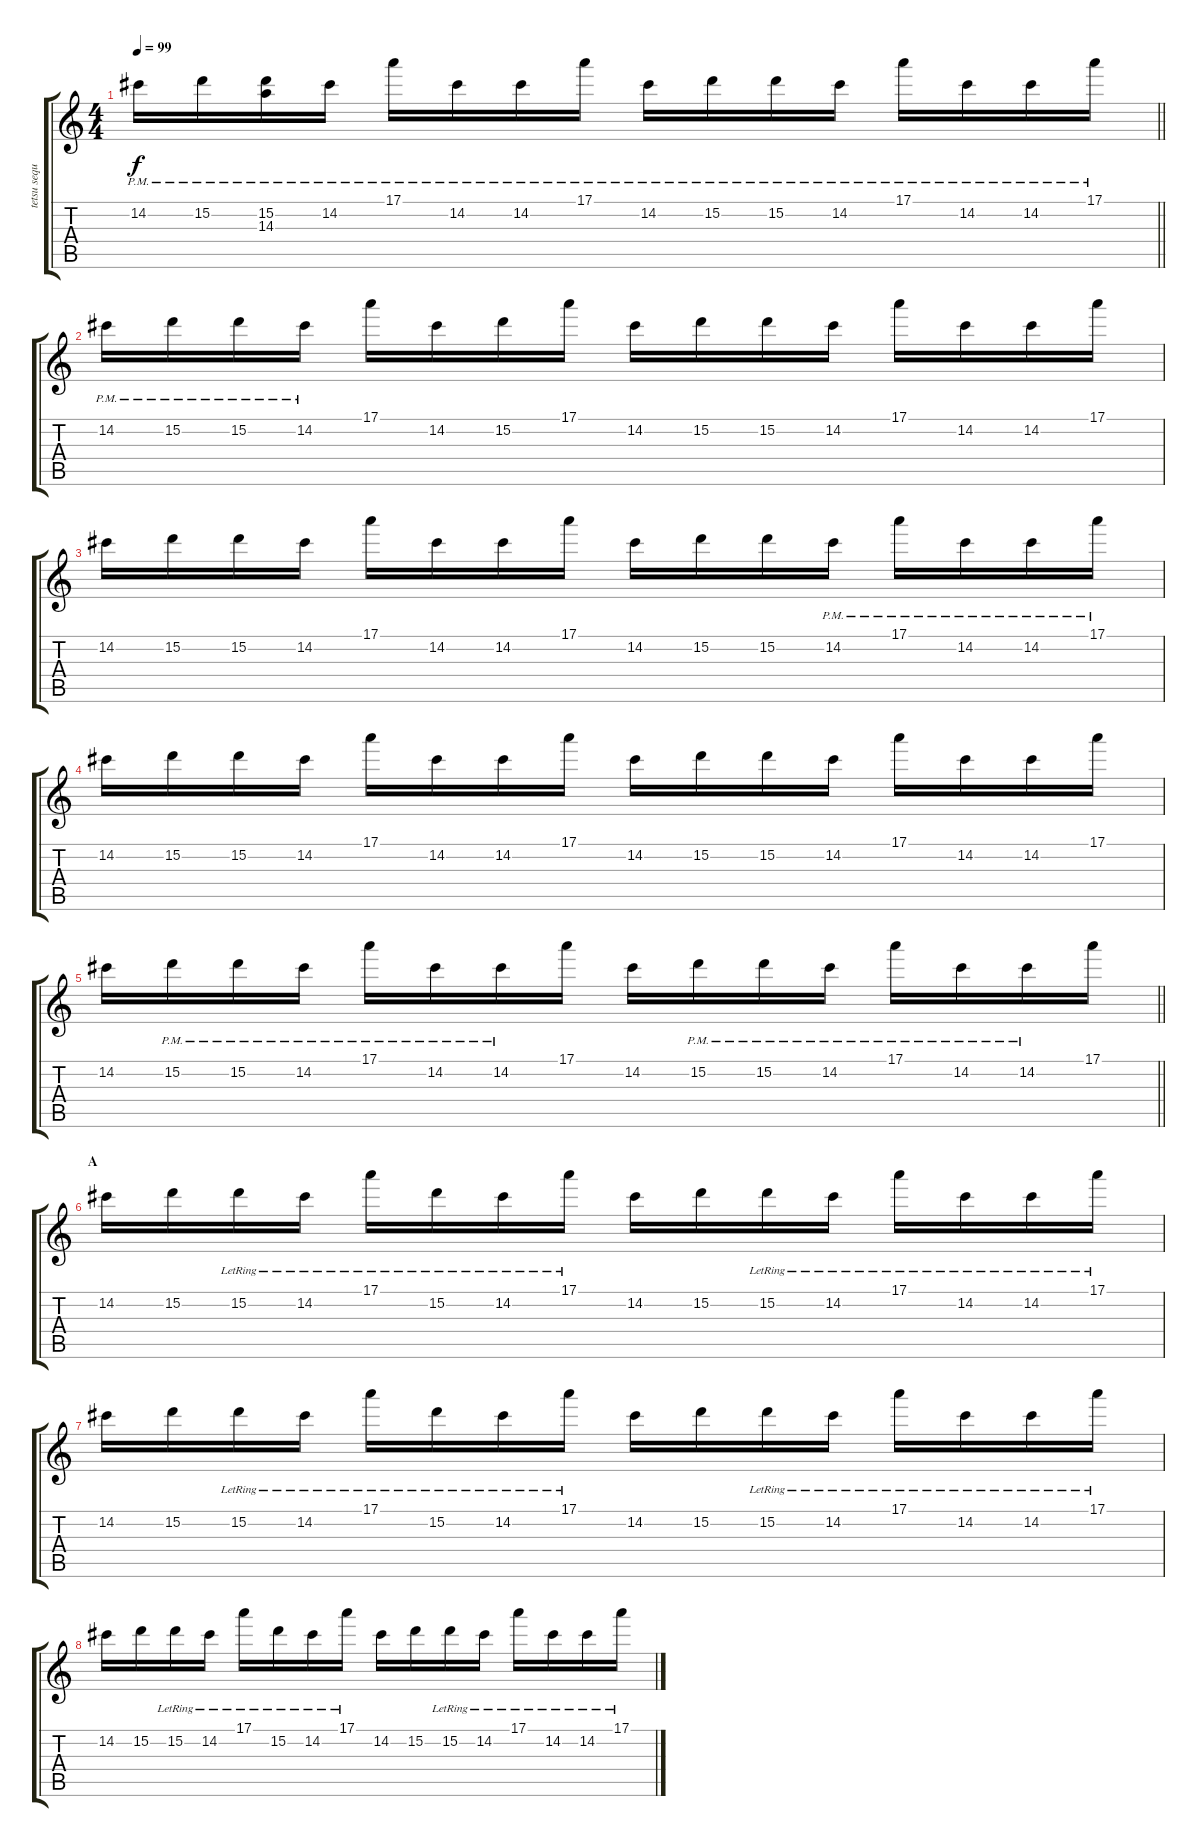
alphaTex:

\track ("tetsu sequence guitar" "tetsu sequ") {instrument overdrivenguitar}
\staff {score tabs}
\tuning (E4 B3 G3 D3 A2 E2) {hide}
\ts (4 4)
\tempo 99
\clef g2
\barLineRight lightlight
\ks c
14.2{pm}.16{dy f} 15.2{pm}.16 (15.2 14.3{pm}).16 14.2{pm}.16 17.1{pm}.16 14.2{pm}.16 14.2{pm}.16 17.1{pm}.16 14.2{pm}.16 15.2{pm}.16 15.2{pm}.16 14.2{pm}.16 17.1{pm}.16 14.2{pm}.16 14.2{pm}.16 17.1{pm}.16 |
14.2{pm}.16 15.2{pm}.16 15.2{pm}.16 14.2{pm}.16 17.1.16 14.2.16 15.2.16 17.1.16 14.2.16 15.2.16 15.2.16 14.2.16 17.1.16 14.2.16 14.2.16 17.1.16 |
14.2.16 15.2.16 15.2.16 14.2.16 17.1.16 14.2.16 14.2.16 17.1.16 14.2.16 15.2.16 15.2.16 14.2{pm}.16 17.1{pm}.16 14.2{pm}.16 14.2{pm}.16 17.1{pm}.16 |
14.2.16 15.2.16 15.2.16 14.2.16 17.1.16 14.2.16 14.2.16 17.1.16 14.2.16 15.2.16 15.2.16 14.2.16 17.1.16 14.2.16 14.2.16 17.1.16 |
\barLineRight lightlight
14.2.16 15.2{pm}.16 15.2{pm}.16 14.2{pm}.16 17.1{pm}.16 14.2{pm}.16 14.2{pm}.16 17.1.16 14.2.16 15.2{pm}.16 15.2{pm}.16 14.2{pm}.16 17.1{pm}.16 14.2{pm}.16 14.2{pm}.16 17.1.16 |
\section ("" "A")
14.2.16 15.2.16 15.2{lr}.16 14.2{lr}.16 17.1{lr}.16 15.2{lr}.16 14.2{lr}.16 17.1{lr}.16 14.2.16 15.2.16 15.2{lr}.16 14.2{lr}.16 17.1{lr}.16 14.2{lr}.16 14.2{lr}.16 17.1{lr}.16 |
14.2.16 15.2.16 15.2{lr}.16 14.2{lr}.16 17.1{lr}.16 15.2{lr}.16 14.2{lr}.16 17.1{lr}.16 14.2.16 15.2.16 15.2{lr}.16 14.2{lr}.16 17.1{lr}.16 14.2{lr}.16 14.2{lr}.16 17.1{lr}.16 |
14.2.16 15.2.16 15.2{lr}.16 14.2{lr}.16 17.1{lr}.16 15.2{lr}.16 14.2{lr}.16 17.1{lr}.16 14.2.16 15.2.16 15.2{lr}.16 14.2{lr}.16 17.1{lr}.16 14.2{lr}.16 14.2{lr}.16 17.1{lr}.16
